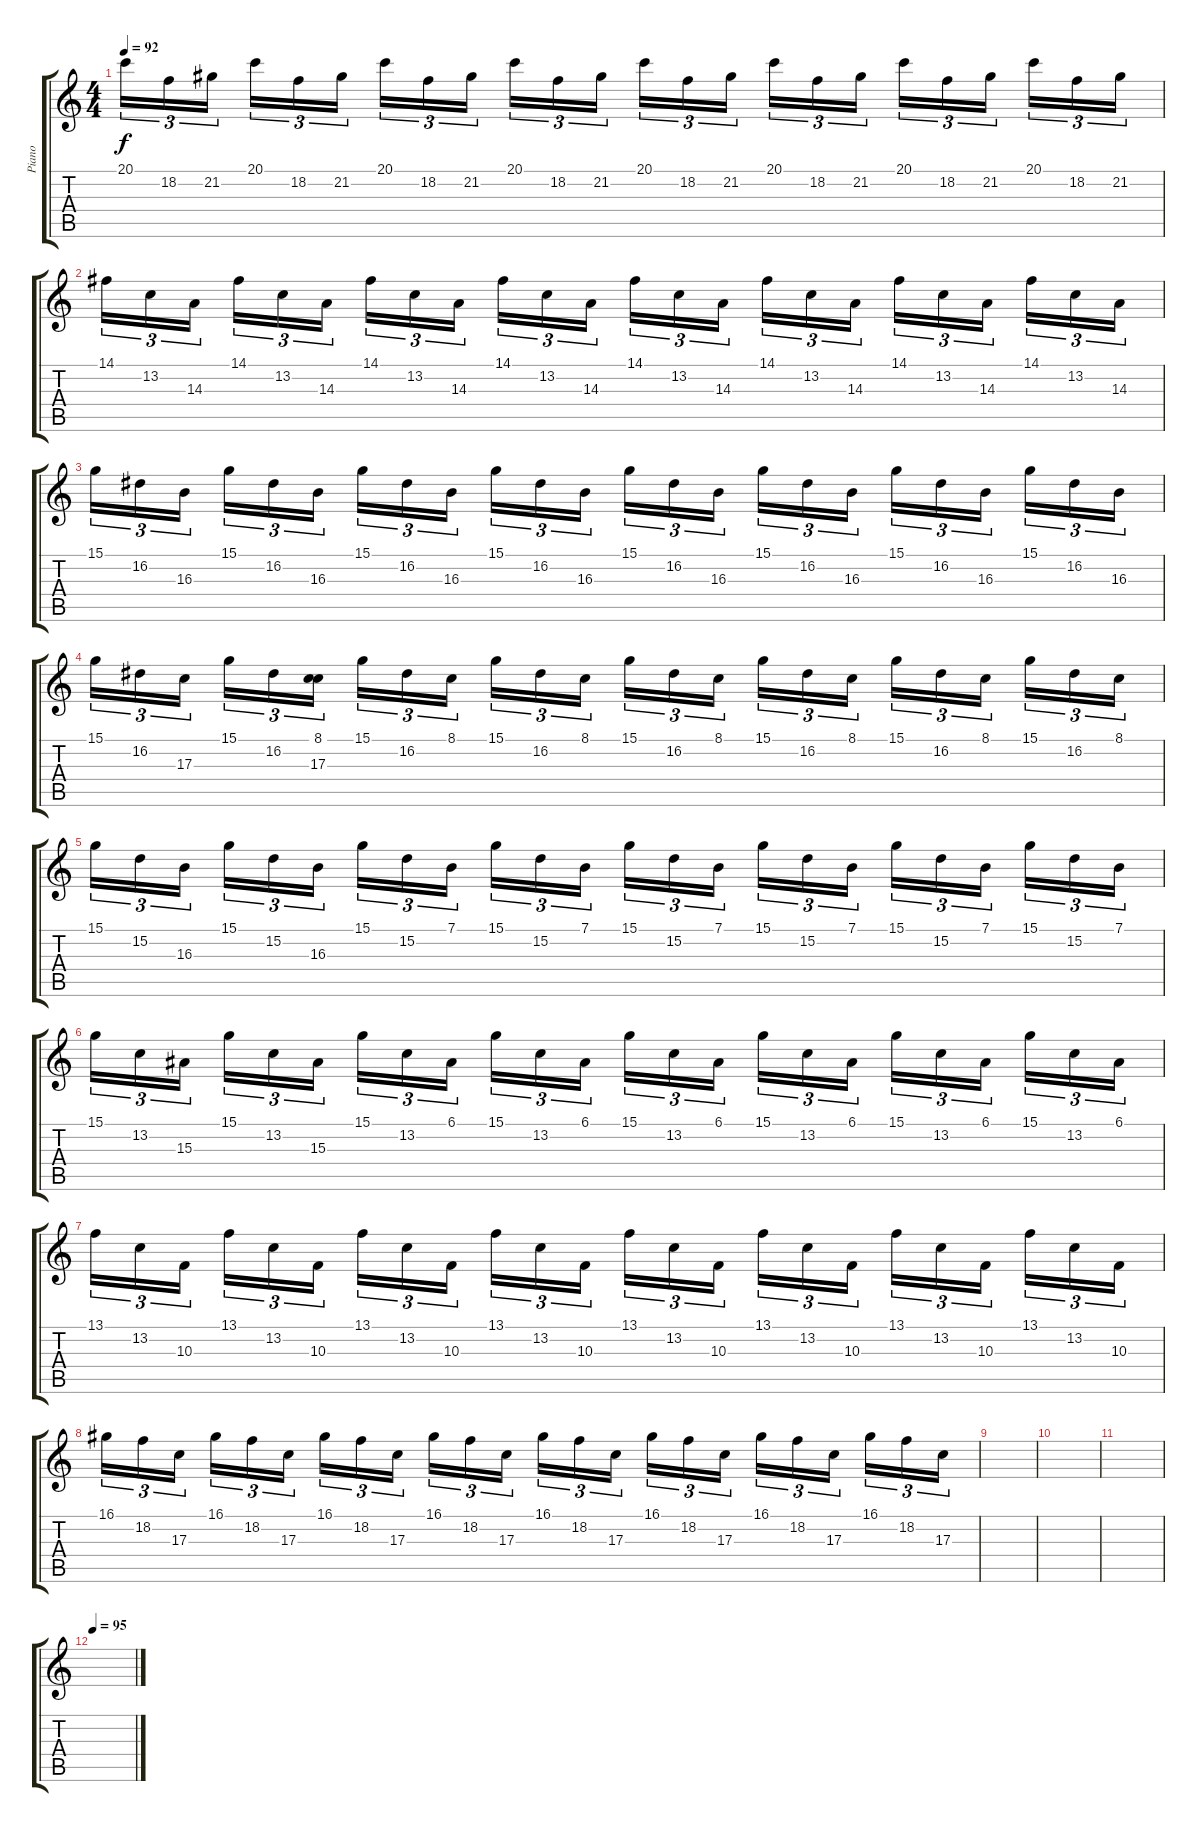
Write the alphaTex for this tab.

\track ("Piano" "Piano") {instrument harpsichord}
\staff {score tabs}
\tuning (E4 B3 G3 D3 A2 E2) {hide}
\ts (4 4)
\tempo 92
\clef g2
\ks c
20.1.16{tu (3 2) dy f} 18.2.16{tu (3 2)} 21.2.16{tu (3 2) beam splitsecondary} 20.1.16{tu (3 2)} 18.2.16{tu (3 2)} 21.2.16{tu (3 2)} 20.1.16{tu (3 2)} 18.2.16{tu (3 2)} 21.2.16{tu (3 2) beam splitsecondary} 20.1.16{tu (3 2)} 18.2.16{tu (3 2)} 21.2.16{tu (3 2)} 20.1.16{tu (3 2)} 18.2.16{tu (3 2)} 21.2.16{tu (3 2) beam splitsecondary} 20.1.16{tu (3 2)} 18.2.16{tu (3 2)} 21.2.16{tu (3 2)} 20.1.16{tu (3 2)} 18.2.16{tu (3 2)} 21.2.16{tu (3 2) beam splitsecondary} 20.1.16{tu (3 2)} 18.2.16{tu (3 2)} 21.2.16{tu (3 2)} |
14.1.16{tu (3 2)} 13.2.16{tu (3 2)} 14.3.16{tu (3 2) beam splitsecondary} 14.1.16{tu (3 2)} 13.2.16{tu (3 2)} 14.3.16{tu (3 2)} 14.1.16{tu (3 2)} 13.2.16{tu (3 2)} 14.3.16{tu (3 2) beam splitsecondary} 14.1.16{tu (3 2)} 13.2.16{tu (3 2)} 14.3.16{tu (3 2)} 14.1.16{tu (3 2)} 13.2.16{tu (3 2)} 14.3.16{tu (3 2) beam splitsecondary} 14.1.16{tu (3 2)} 13.2.16{tu (3 2)} 14.3.16{tu (3 2)} 14.1.16{tu (3 2)} 13.2.16{tu (3 2)} 14.3.16{tu (3 2) beam splitsecondary} 14.1.16{tu (3 2)} 13.2.16{tu (3 2)} 14.3.16{tu (3 2)} |
15.1.16{tu (3 2)} 16.2.16{tu (3 2)} 16.3.16{tu (3 2) beam splitsecondary} 15.1.16{tu (3 2)} 16.2.16{tu (3 2)} 16.3.16{tu (3 2)} 15.1.16{tu (3 2)} 16.2.16{tu (3 2)} 16.3.16{tu (3 2) beam splitsecondary} 15.1.16{tu (3 2)} 16.2.16{tu (3 2)} 16.3.16{tu (3 2)} 15.1.16{tu (3 2)} 16.2.16{tu (3 2)} 16.3.16{tu (3 2) beam splitsecondary} 15.1.16{tu (3 2)} 16.2.16{tu (3 2)} 16.3.16{tu (3 2)} 15.1.16{tu (3 2)} 16.2.16{tu (3 2)} 16.3.16{tu (3 2) beam splitsecondary} 15.1.16{tu (3 2)} 16.2.16{tu (3 2)} 16.3.16{tu (3 2)} |
15.1.16{tu (3 2)} 16.2.16{tu (3 2)} 17.3.16{tu (3 2) beam splitsecondary} 15.1.16{tu (3 2)} 16.2.16{tu (3 2)} (8.1 17.3).16{tu (3 2)} 15.1.16{tu (3 2)} 16.2.16{tu (3 2)} 8.1.16{tu (3 2) beam splitsecondary} 15.1.16{tu (3 2)} 16.2.16{tu (3 2)} 8.1.16{tu (3 2)} 15.1.16{tu (3 2)} 16.2.16{tu (3 2)} 8.1.16{tu (3 2) beam splitsecondary} 15.1.16{tu (3 2)} 16.2.16{tu (3 2)} 8.1.16{tu (3 2)} 15.1.16{tu (3 2)} 16.2.16{tu (3 2)} 8.1.16{tu (3 2) beam splitsecondary} 15.1.16{tu (3 2)} 16.2.16{tu (3 2)} 8.1.16{tu (3 2)} |
15.1.16{tu (3 2)} 15.2.16{tu (3 2)} 16.3.16{tu (3 2) beam splitsecondary} 15.1.16{tu (3 2)} 15.2.16{tu (3 2)} 16.3.16{tu (3 2)} 15.1.16{tu (3 2)} 15.2.16{tu (3 2)} 7.1.16{tu (3 2) beam splitsecondary} 15.1.16{tu (3 2)} 15.2.16{tu (3 2)} 7.1.16{tu (3 2)} 15.1.16{tu (3 2)} 15.2.16{tu (3 2)} 7.1.16{tu (3 2) beam splitsecondary} 15.1.16{tu (3 2)} 15.2.16{tu (3 2)} 7.1.16{tu (3 2)} 15.1.16{tu (3 2)} 15.2.16{tu (3 2)} 7.1.16{tu (3 2) beam splitsecondary} 15.1.16{tu (3 2)} 15.2.16{tu (3 2)} 7.1.16{tu (3 2)} |
15.1.16{tu (3 2)} 13.2.16{tu (3 2)} 15.3.16{tu (3 2) beam splitsecondary} 15.1.16{tu (3 2)} 13.2.16{tu (3 2)} 15.3.16{tu (3 2)} 15.1.16{tu (3 2)} 13.2.16{tu (3 2)} 6.1.16{tu (3 2) beam splitsecondary} 15.1.16{tu (3 2)} 13.2.16{tu (3 2)} 6.1.16{tu (3 2)} 15.1.16{tu (3 2)} 13.2.16{tu (3 2)} 6.1.16{tu (3 2) beam splitsecondary} 15.1.16{tu (3 2)} 13.2.16{tu (3 2)} 6.1.16{tu (3 2)} 15.1.16{tu (3 2)} 13.2.16{tu (3 2)} 6.1.16{tu (3 2) beam splitsecondary} 15.1.16{tu (3 2)} 13.2.16{tu (3 2)} 6.1.16{tu (3 2)} |
13.1.16{tu (3 2)} 13.2.16{tu (3 2)} 10.3.16{tu (3 2) beam splitsecondary} 13.1.16{tu (3 2)} 13.2.16{tu (3 2)} 10.3.16{tu (3 2)} 13.1.16{tu (3 2)} 13.2.16{tu (3 2)} 10.3.16{tu (3 2) beam splitsecondary} 13.1.16{tu (3 2)} 13.2.16{tu (3 2)} 10.3.16{tu (3 2)} 13.1.16{tu (3 2)} 13.2.16{tu (3 2)} 10.3.16{tu (3 2) beam splitsecondary} 13.1.16{tu (3 2)} 13.2.16{tu (3 2)} 10.3.16{tu (3 2)} 13.1.16{tu (3 2)} 13.2.16{tu (3 2)} 10.3.16{tu (3 2) beam splitsecondary} 13.1.16{tu (3 2)} 13.2.16{tu (3 2)} 10.3.16{tu (3 2)} |
16.1.16{tu (3 2)} 18.2.16{tu (3 2)} 17.3.16{tu (3 2) beam splitsecondary} 16.1.16{tu (3 2)} 18.2.16{tu (3 2)} 17.3.16{tu (3 2)} 16.1.16{tu (3 2)} 18.2.16{tu (3 2)} 17.3.16{tu (3 2) beam splitsecondary} 16.1.16{tu (3 2)} 18.2.16{tu (3 2)} 17.3.16{tu (3 2)} 16.1.16{tu (3 2)} 18.2.16{tu (3 2)} 17.3.16{tu (3 2) beam splitsecondary} 16.1.16{tu (3 2)} 18.2.16{tu (3 2)} 17.3.16{tu (3 2)} 16.1.16{tu (3 2)} 18.2.16{tu (3 2)} 17.3.16{tu (3 2) beam splitsecondary} 16.1.16{tu (3 2)} 18.2.16{tu (3 2)} 17.3.16{tu (3 2)} |
|
|
|
\tempo 95
